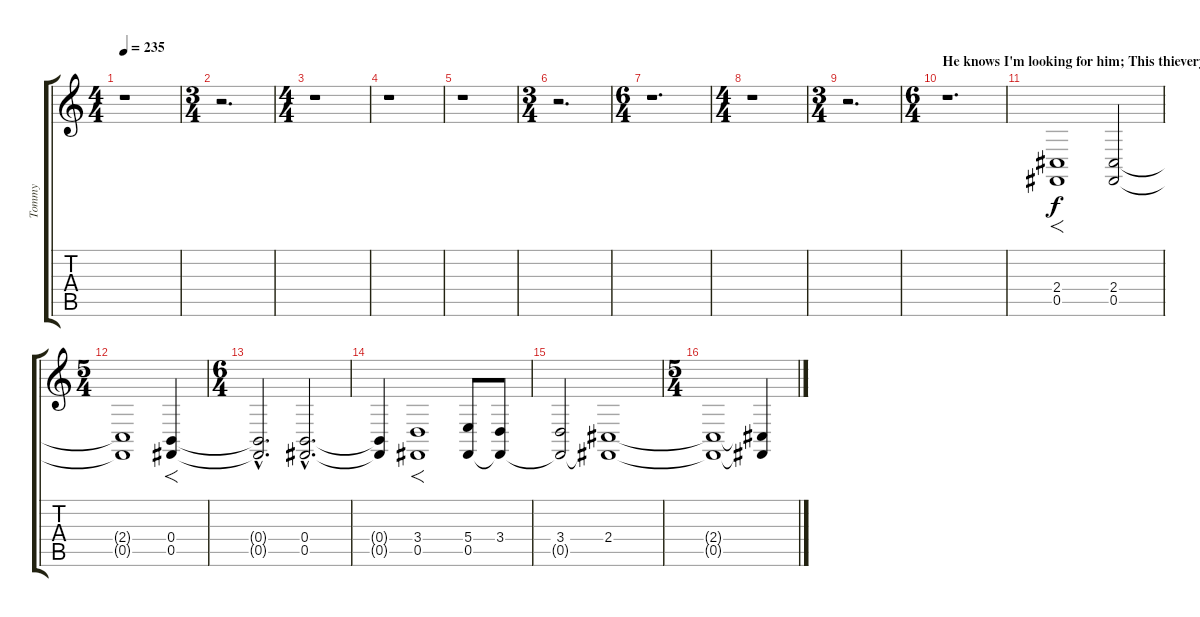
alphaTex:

\track ("Tommy" "Tommy") {instrument churchorgan}
\staff {score tabs}
\tuning (Db4 Ab3 E3 B2 Gb2 Db2) {hide}
\ts (4 4)
\tempo 235
\clef g2
\ks c
r.1{dy f} |
\ts (3 4)
r.2{d} |
\ts (4 4)
r.1 |
r.1 |
r.1 |
\ts (3 4)
r.2{d} |
\ts (6 4)
r.1{d} |
\ts (4 4)
r.1 |
\ts (3 4)
r.2{d} |
\ts (6 4)
\section ("" "He knows I'm looking for him; This thievery is for the bettering of all human-kind; So it seems")
r.1{d} |
(2.4 0.5).1{f} (2.4 0.5).2 |
\ts (5 4)
(2.4{t} 0.5{t}).1 (0.4 0.5).4{f} |
\ts (6 4)
(0.4{hac t} 0.5{hac t}).2{d} (0.4{hac} 0.5{hac}).2{d} |
(0.4{t} 0.5{t}).4 (3.4 0.5).1{f} (5.4 0.5).8 (3.4 0.5{t}).8 |
(3.4 0.5{t}).2 (2.4 0.5{t}).1 |
\ts (5 4)
(2.4{t} 0.5{t}).1 (2.4{t} 0.5{t}).4
